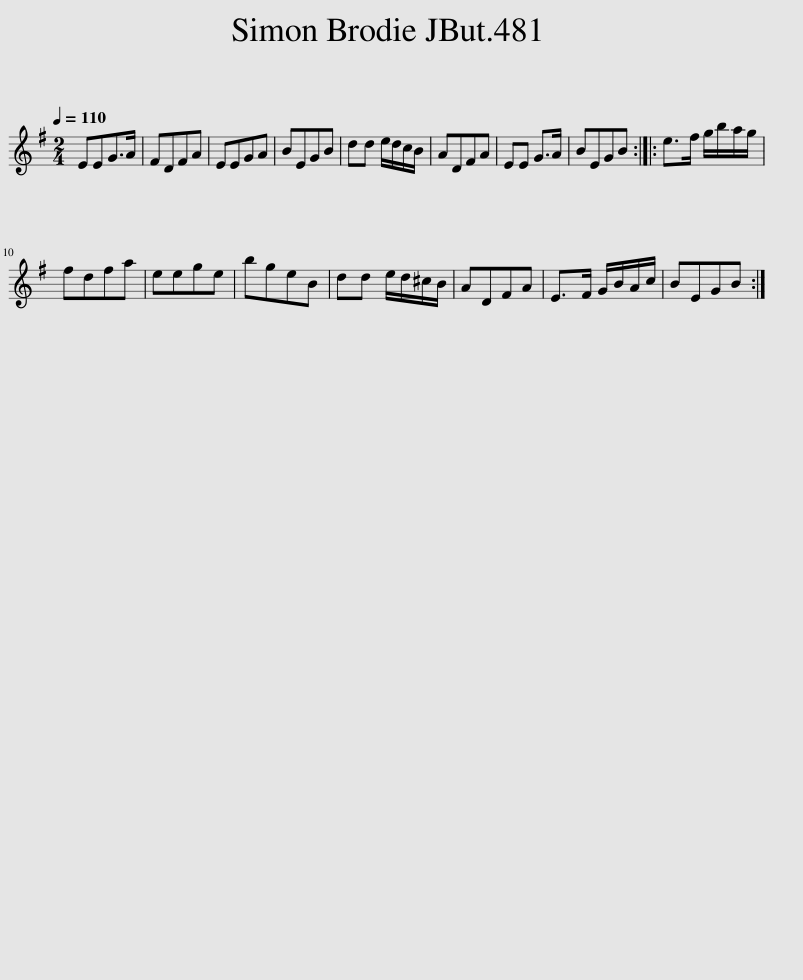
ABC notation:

X:1
L:1/8
Q:1/4=110
M:2/4
I:linebreak $
K:Emin
V:1 treble
V:1
 EEG>A | FDFA | EEGA | BEGB | dd e/d/c/B/ | %5
 ADFA | EE G>A | BEGB :: e>f g/b/a/g/ |$ fdfa | %10
 eege | bgeB | dd e/d/^c/B/ | ADFA | E>F G/B/A/c/ | %15
 BEGB :| %16
